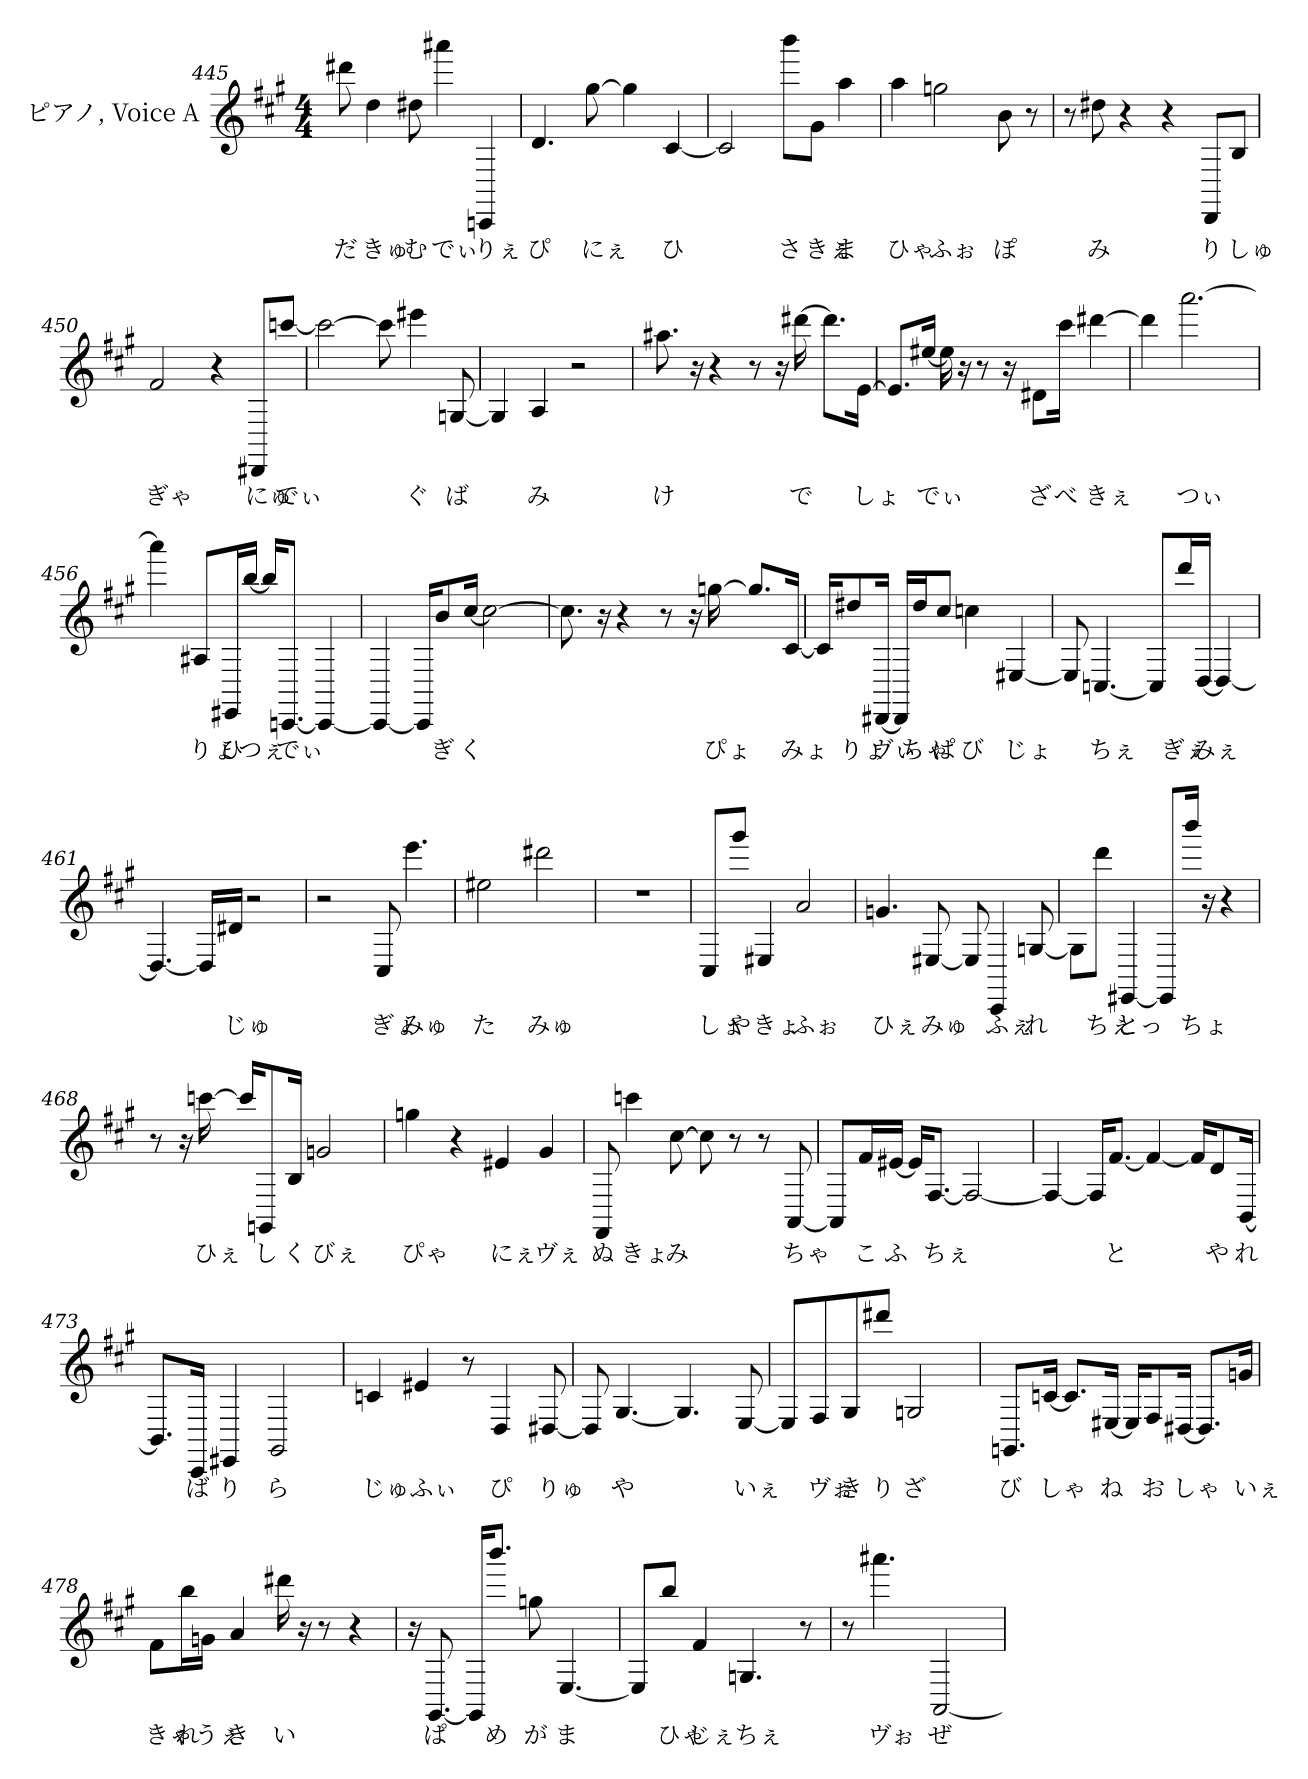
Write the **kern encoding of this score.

**kern	**text
*part1	*part1
*staff1	*staff1
*I"ピアノ, Voice A	*
*clefG2	*
*k[f#c#g#]	*
*M4/4	*
=445	=445
!	!LO:LY:b
8ddd#X\	だ
!	!LO:LY:b
4dd\	きゅ
!	!LO:LY:b
8dd#X\	む
!	!LO:LY:b
4aaa#X\	でぃ
!	!LO:LY:b
4CCn/	りぇ
!!LO:LB:g=z
=446	=446
!	!LO:LY:b
4.d/	ぴ
!	!LO:LY:b
[8gg#\	にぇ
4gg#\]	.
!	!LO:LY:b
[4c#/	ひ
=447	=447
2c#/]	.
!	!LO:LY:b
8bbb\L	さ
!	!LO:LY:b
8g#\J	きぇ
!	!LO:LY:b
4aa\	ま
=448	=448
!	!LO:LY:b
4aa\	ひゃ
!	!LO:LY:b
2ggn\	ふぉ
!	!LO:LY:b
8b\	ぽ
8r	.
=449	=449
8r	.
!	!LO:LY:b
8dd#X\	み
4r	.
4r	.
!	!LO:LY:b
8DD/L	り
!	!LO:LY:b
8B/J	しゅ
=450	=450
!	!LO:LY:b
2f#/	ぎゃ
4r	.
!	!LO:LY:b
8DD#X/L	にゅ
!	!LO:LY:b
[8cccn/J	でぃ
=451	=451
2ccc\_	.
8ccc\]	.
!	!LO:LY:b
4eee#X\	ぐ
!	!LO:LY:b
[8Gn/	ば
=452	=452
4G/]	.
!	!LO:LY:b
4A/	み
2r	.
!!LO:LB:g=z
=453	=453
!	!LO:LY:b
8.aa#X\	け
16r	.
4r	.
8r	.
16r	.
!	!LO:LY:b
[16ddd#X\	で
8.ddd#\L]	.
!	!LO:LY:b
[16e\Jk	しょ
=454	=454
8.e/L]	.
!	!LO:LY:b
[16ee#X/Jk	でぃ
16ee#\]	.
16r	.
8r	.
16r	.
!	!LO:LY:b
8d#X\L	ざ
!	!LO:LY:b
16ccc#\Jk	べ
!	!LO:LY:b
[4ddd#X\	きぇ
=455	=455
4ddd#\]	.
!	!LO:LY:b
[2.aaa\	つぃ
=456	=456
4aaa\]	.
!	!LO:LY:b
8A#X/L	りょ
!	!LO:LY:b
16EE#X/L	ひ
!	!LO:LY:b
[16bb/JJ	つぇ
16bb/KL]	.
!	!LO:LY:b
[8.CCn/J	でぃ
4CC/_	.
=457	=457
4CC/_	.
16CC/KL]	.
!	!LO:LY:b
8b/	ぎ
!	!LO:LY:b
[16cc#/Jk	く
2cc#\_	.
!!LO:LB:g=z
=458	=458
8.cc#\]	.
16r	.
4r	.
8r	.
16r	.
!	!LO:LY:b
[16ggn\	ぴょ
8.gg/L]	.
!	!LO:LY:b
[16c#/Jk	みょ
=459	=459
16c#/KL]	.
!	!LO:LY:b
8dd#X/	りょ
!	!LO:LY:b
[16DD#X/Jk	ヴぃ
16DD#/LL]	.
!	!LO:LY:b
16dd#/J	ちゃ
!	!LO:LY:b
8cc#/J	ぱ
!	!LO:LY:b
4ccn\	び
!	!LO:LY:b
[4E#X/	じょ
=460	=460
8E#/]	.
!	!LO:LY:b
[4.Cn/	ちぇ
8C/L]	.
!	!LO:LY:b
16ddd/L	ぎぇ
!	!LO:LY:b
[16D/JJ	みぇ
4D/_	.
=461	=461
4.D/_	.
16D/LL]	.
!	!LO:LY:b
16d#X/JJ	じゅ
2r	.
=462	=462
2r	.
!	!LO:LY:b
8C#/	ぎょ
!	!LO:LY:b
4.eee\	みゅ
!!LO:LB:g=z
=463	=463
!	!LO:LY:b
2ee#X\	た
!	!LO:LY:b
2ddd#X\	みゅ
=464	=464
1r	.
=465	=465
!	!LO:LY:b
8C#/L	しょ
!	!LO:LY:b
8ggg#/J	や
!	!LO:LY:b
4E#X/	きょ
!	!LO:LY:b
2a/	ふぉ
=466	=466
!	!LO:LY:b
4.gn/	ひぇ
!	!LO:LY:b
[8E#X/	みゅ
8E#/]	.
!	!LO:LY:b
4CC#/	ふぇ
!	!LO:LY:b
[8Gn/	れ
=467	=467
8G\L]	.
!	!LO:LY:b
8ddd\J	ちぇ
!	!LO:LY:b
[4EE#X/	とっ
8EE#/L]	.
!	!LO:LY:b
16bbb/Jk	ちょ
16r	.
4r	.
=468	=468
8r	.
16r	.
!	!LO:LY:b
[16cccn\	ひぇ
16ccc/KL]	.
!	!LO:LY:b
8GGn/	し
!	!LO:LY:b
16B/Jk	く
!	!LO:LY:b
2gn/	びぇ
!!LO:PB:g=z
=469	=469
!	!LO:LY:b
4ggn\	ぴゃ
4r	.
!	!LO:LY:b
4e#X/	にぇ
!	!LO:LY:b
4g#/	ヴぇ
=470	=470
!	!LO:LY:b
8FF#/	ぬ
!	!LO:LY:b
4cccn\	きょ
!	!LO:LY:b
[8cc#\	み
8cc#\]	.
8r	.
8r	.
!	!LO:LY:b
[8AA/	ちゃ
=471	=471
8AA/L]	.
!	!LO:LY:b
16f#/L	こ
!	!LO:LY:b
[16e#X/JJ	ふ
16e#/KL]	.
!	!LO:LY:b
[8.F#/J	ちぇ
2F#/_	.
=472	=472
4F#/_	.
16F#/KL]	.
!	!LO:LY:b
[8.f#/J	と
4f#/_	.
16f#/KL]	.
!	!LO:LY:b
8d/	や
!	!LO:LY:b
[16BB/Jk	れ
=473	=473
8.BB/L]	.
!	!LO:LY:b
16CC#/Jk	ば
!	!LO:LY:b
4EE#X/	り
!	!LO:LY:b
2GG#/	ら
!!LO:LB:g=z
=474	=474
!	!LO:LY:b
4cn/	じゅ
!	!LO:LY:b
4e#X/	ふぃ
8r	.
!	!LO:LY:b
4D/	ぴ
!	!LO:LY:b
[8D#X/	りゅ
=475	=475
8D#/]	.
!	!LO:LY:b
[4.G#/	や
4.G#/]	.
!	!LO:LY:b
[8E/	いぇ
=476	=476
8E/L]	.
!	!LO:LY:b
8F#/	ヴぉ
!	!LO:LY:b
8G#/	き
!	!LO:LY:b
8ddd#X/J	り
!	!LO:LY:b
2Gn/	ざ
=477	=477
!	!LO:LY:b
8.GGn/L	び
!	!LO:LY:b
[16cn/Jk	しゃ
8.c/L]	.
!	!LO:LY:b
[16E#X/Jk	ね
16E#/KL]	.
!	!LO:LY:b
8F#/	お
!	!LO:LY:b
[16D#X/Jk	しゃ
8.D#/L]	.
!	!LO:LY:b
16gn/Jk	いぇ
!!LO:LB:g=z
=478	=478
!	!LO:LY:b
8f#\L	きゃ
!	!LO:LY:b
16bb\L	れ
!	!LO:LY:b
16gn\JJ	うぇ
!	!LO:LY:b
4a/	き
!	!LO:LY:b
16ddd#X\	い
16r	.
8r	.
4r	.
=479	=479
16r	.
!	!LO:LY:b
[8.GG#/	ぱ
16GG#/KL]	.
!	!LO:LY:b
8.bbb/J	め
!	!LO:LY:b
8ggn\	が
!	!LO:LY:b
[4.E/	ま
=480	=480
8E/L]	.
!	!LO:LY:b
8bb/J	ひゃ
!	!LO:LY:b
4f#/	じぇ
!	!LO:LY:b
4.Gn/	ちぇ
8r	.
=481	=481
8r	.
!	!LO:LY:b
4.aaa#X\	ヴぉ
!	!LO:LY:b
[2AA/	ぜ
=	=
*-	*-
